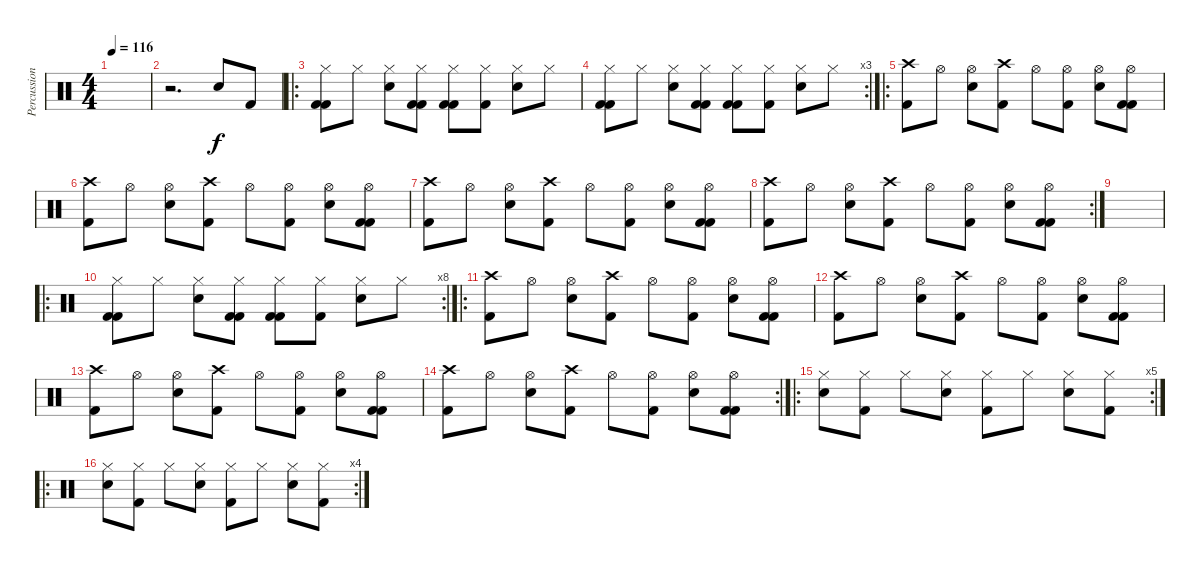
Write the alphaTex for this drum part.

\track ("Percussioni" "Percussion") {instrument percussion}
\staff {score}
\articulation defaults
\ts (4 4)
\tempo 116
\clef neutral
\ks c
|
r.2{d} "Electric Snare (hit)".8 "Kick (hit) 2".8 |
\ro
("Hi-Hat (closed)" "Kick (hit) 2" "Kick (hit) 2").8 "Hi-Hat (closed)".8 ("Hi-Hat (closed)" "Electric Snare (hit)").8 ("Hi-Hat (closed)" "Kick (hit) 2" "Kick (hit) 2").8 ("Kick (hit) 2" "Kick (hit) 2" "Hi-Hat (closed)").8 ("Hi-Hat (closed)" "Kick (hit) 2").8 ("Hi-Hat (closed)" "Electric Snare (hit)").8 "Hi-Hat (closed)".8 |
\rc 3
("Hi-Hat (closed)" "Kick (hit) 2" "Kick (hit) 2").8 "Hi-Hat (closed)".8 ("Hi-Hat (closed)" "Electric Snare (hit)").8 ("Hi-Hat (closed)" "Kick (hit) 2" "Kick (hit) 2").8 ("Kick (hit) 2" "Kick (hit) 2" "Hi-Hat (closed)").8 ("Hi-Hat (closed)" "Kick (hit) 2").8 ("Hi-Hat (closed)" "Electric Snare (hit)").8 "Hi-Hat (closed)".8 |
\ro
("Crash high (hit)" "Kick (hit) 2").8 "Hi-Hat (open)".8 ("Hi-Hat (open)" "Electric Snare (hit)").8 ("Crash high (hit)" "Kick (hit) 2").8 "Hi-Hat (open)".8 ("Hi-Hat (open)" "Kick (hit) 2").8 ("Hi-Hat (open)" "Electric Snare (hit)").8 ("Hi-Hat (open)" "Kick (hit) 2" "Kick (hit) 2").8 |
("Crash high (hit)" "Kick (hit) 2").8 "Hi-Hat (open)".8 ("Hi-Hat (open)" "Electric Snare (hit)").8 ("Crash high (hit)" "Kick (hit) 2").8 "Hi-Hat (open)".8 ("Hi-Hat (open)" "Kick (hit) 2").8 ("Hi-Hat (open)" "Electric Snare (hit)").8 ("Hi-Hat (open)" "Kick (hit) 2" "Kick (hit) 2").8 |
("Crash high (hit)" "Kick (hit) 2").8 "Hi-Hat (open)".8 ("Hi-Hat (open)" "Electric Snare (hit)").8 ("Crash high (hit)" "Kick (hit) 2").8 "Hi-Hat (open)".8 ("Hi-Hat (open)" "Kick (hit) 2").8 ("Hi-Hat (open)" "Electric Snare (hit)").8 ("Hi-Hat (open)" "Kick (hit) 2" "Kick (hit) 2").8 |
\rc 2
("Crash high (hit)" "Kick (hit) 2").8 "Hi-Hat (open)".8 ("Hi-Hat (open)" "Electric Snare (hit)").8 ("Crash high (hit)" "Kick (hit) 2").8 "Hi-Hat (open)".8 ("Hi-Hat (open)" "Kick (hit) 2").8 ("Hi-Hat (open)" "Electric Snare (hit)").8 ("Hi-Hat (open)" "Kick (hit) 2" "Kick (hit) 2").8 |
|
\ro
\rc 8
("Hi-Hat (closed)" "Kick (hit) 2" "Kick (hit) 2").8 "Hi-Hat (closed)".8 ("Hi-Hat (closed)" "Electric Snare (hit)").8 ("Hi-Hat (closed)" "Kick (hit) 2" "Kick (hit) 2").8 ("Kick (hit) 2" "Kick (hit) 2" "Hi-Hat (closed)").8 ("Hi-Hat (closed)" "Kick (hit) 2").8 ("Hi-Hat (closed)" "Electric Snare (hit)").8 "Hi-Hat (closed)".8 |
\ro
("Crash high (hit)" "Kick (hit) 2").8 "Hi-Hat (open)".8 ("Hi-Hat (open)" "Electric Snare (hit)").8 ("Crash high (hit)" "Kick (hit) 2").8 "Hi-Hat (open)".8 ("Hi-Hat (open)" "Kick (hit) 2").8 ("Hi-Hat (open)" "Electric Snare (hit)").8 ("Hi-Hat (open)" "Kick (hit) 2" "Kick (hit) 2").8 |
("Crash high (hit)" "Kick (hit) 2").8 "Hi-Hat (open)".8 ("Hi-Hat (open)" "Electric Snare (hit)").8 ("Crash high (hit)" "Kick (hit) 2").8 "Hi-Hat (open)".8 ("Hi-Hat (open)" "Kick (hit) 2").8 ("Hi-Hat (open)" "Electric Snare (hit)").8 ("Hi-Hat (open)" "Kick (hit) 2" "Kick (hit) 2").8 |
("Crash high (hit)" "Kick (hit) 2").8 "Hi-Hat (open)".8 ("Hi-Hat (open)" "Electric Snare (hit)").8 ("Crash high (hit)" "Kick (hit) 2").8 "Hi-Hat (open)".8 ("Hi-Hat (open)" "Kick (hit) 2").8 ("Hi-Hat (open)" "Electric Snare (hit)").8 ("Hi-Hat (open)" "Kick (hit) 2" "Kick (hit) 2").8 |
\rc 2
("Crash high (hit)" "Kick (hit) 2").8 "Hi-Hat (open)".8 ("Hi-Hat (open)" "Electric Snare (hit)").8 ("Crash high (hit)" "Kick (hit) 2").8 "Hi-Hat (open)".8 ("Hi-Hat (open)" "Kick (hit) 2").8 ("Hi-Hat (open)" "Electric Snare (hit)").8 ("Hi-Hat (open)" "Kick (hit) 2" "Kick (hit) 2").8 |
\ro
\rc 5
("Hi-Hat (closed)" "Electric Snare (hit)").8 ("Hi-Hat (closed)" "Kick (hit) 2").8 "Hi-Hat (closed)".8 ("Hi-Hat (closed)" "Electric Snare (hit)").8 ("Hi-Hat (closed)" "Kick (hit) 2").8 "Hi-Hat (closed)".8 ("Hi-Hat (closed)" "Electric Snare (hit)").8 ("Hi-Hat (closed)" "Kick (hit) 2").8 |
\ro
\rc 4
("Hi-Hat (closed)" "Electric Snare (hit)").8 ("Hi-Hat (closed)" "Kick (hit) 2").8 "Hi-Hat (closed)".8 ("Hi-Hat (closed)" "Electric Snare (hit)").8 ("Hi-Hat (closed)" "Kick (hit) 2").8 "Hi-Hat (closed)".8 ("Hi-Hat (closed)" "Electric Snare (hit)").8 ("Hi-Hat (closed)" "Kick (hit) 2").8
